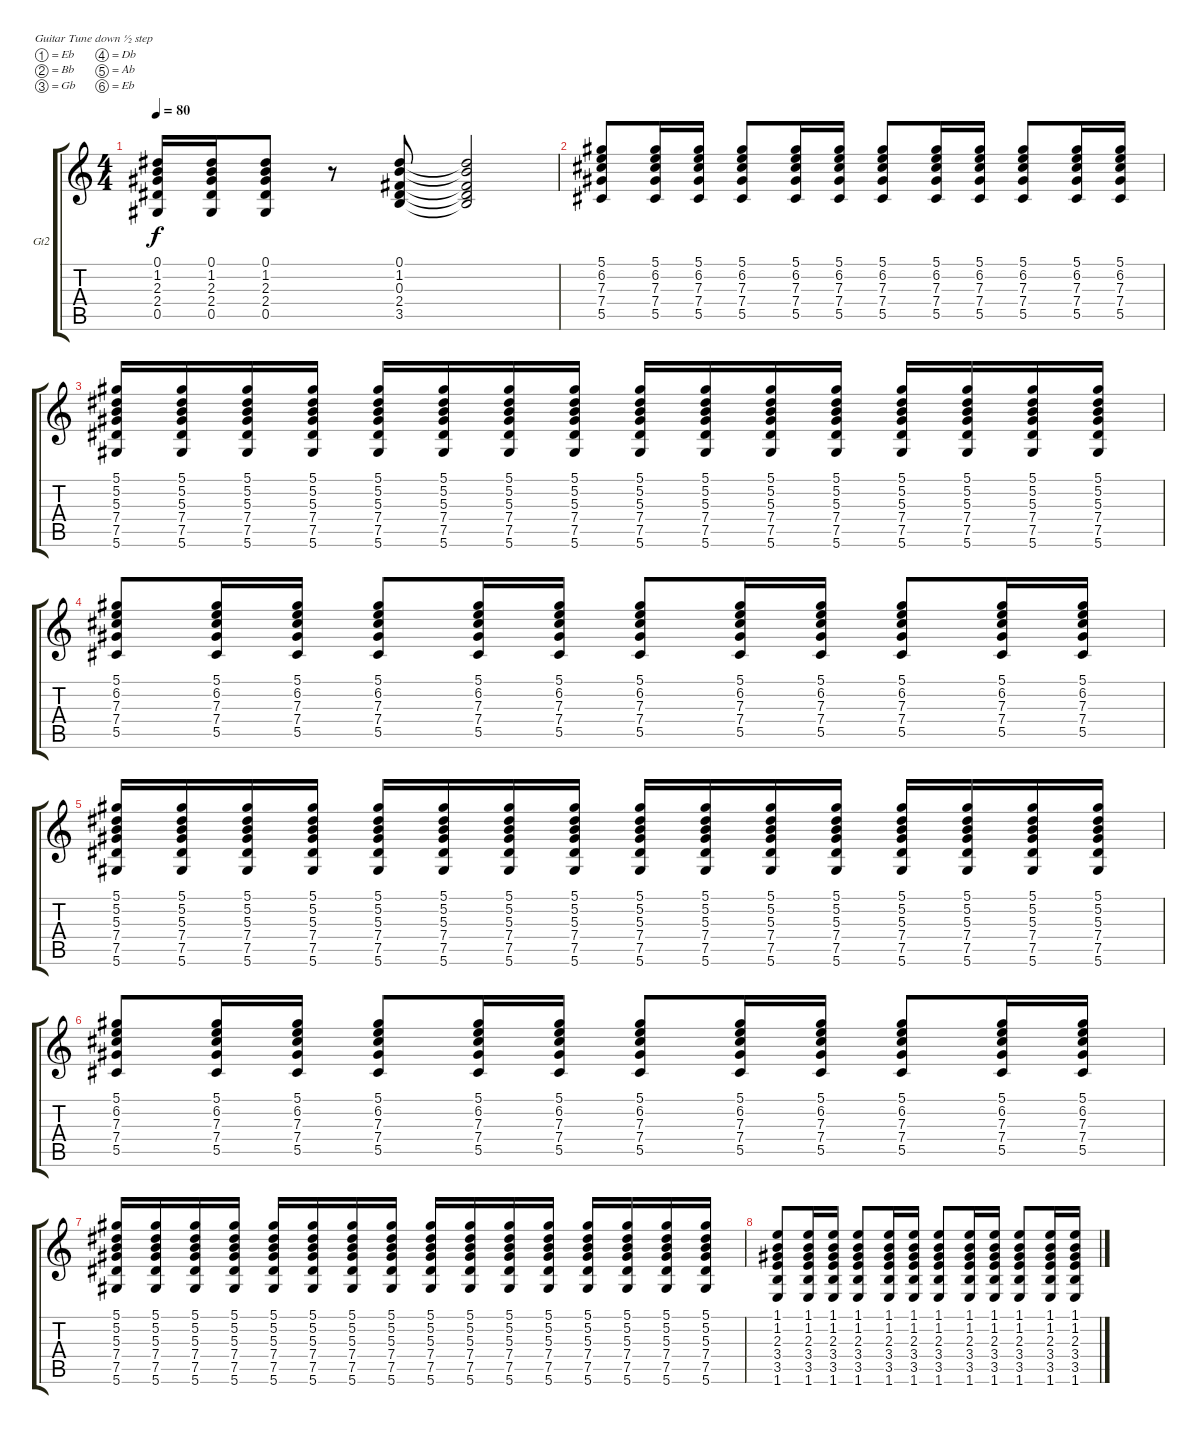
\defaultSystemsLayout 4
\bracketExtendMode groupsimilarinstruments
\firstSystemTrackNameOrientation horizontal
\otherSystemsTrackNameOrientation horizontal
\track ("Holstinin" "Gt2") {instrument acousticguitarsteel}
\staff {score tabs}
\tuning (Eb4 Bb3 Gb3 Db3 Ab2 Eb2)
\ts (4 4)
\tempo 80
\clef g2
\ks c
(0.5 2.4 2.3 1.2 0.1).16{dy f} (0.5 2.4 2.3 1.2 0.1).16 (0.5 2.4 2.3 1.2 0.1).8 r.8 (3.5 2.4 0.3 1.2 0.1).8 (3.5{t} 2.4{t} 0.3{t} 1.2{t} 0.1{t}).2 |
(5.1 6.2 7.3 7.4 5.5).8 (5.1 7.4 7.3 6.2 5.5).16 (5.1 7.4 7.3 6.2 5.5).16 (5.1 6.2 7.3 7.4 5.5).8 (5.1 7.4 7.3 6.2 5.5).16 (5.1 7.4 7.3 6.2 5.5).16 (5.1 6.2 7.3 7.4 5.5).8 (5.1 7.4 7.3 6.2 5.5).16 (5.1 7.4 7.3 6.2 5.5).16 (5.1 6.2 7.3 7.4 5.5).8 (5.1 7.4 7.3 6.2 5.5).16 (5.1 7.4 7.3 6.2 5.5).16 |
\scale
0.333333 (5.6 7.5 7.4 5.3 5.2 5.1).16 (5.6 7.5 7.4 5.3 5.2 5.1).16 (5.6 7.5 7.4 5.3 5.2 5.1).16 (5.6 7.5 7.4 5.3 5.2 5.1).16 (5.6 7.5 7.4 5.3 5.2 5.1).16 (5.6 7.5 7.4 5.3 5.2 5.1).16 (5.6 7.5 7.4 5.3 5.2 5.1).16 (5.6 7.5 7.4 5.3 5.2 5.1).16 (5.6 7.5 7.4 5.3 5.2 5.1).16 (5.6 7.5 7.4 5.3 5.2 5.1).16 (5.6 7.5 7.4 5.3 5.2 5.1).16 (5.6 7.5 7.4 5.3 5.2 5.1).16 (5.6 7.5 7.4 5.3 5.2 5.1).16 (5.6 7.5 7.4 5.3 5.2 5.1).16 (5.6 7.5 7.4 5.3 5.2 5.1).16 (5.6 7.5 7.4 5.3 5.2 5.1).16 |
\scale
0.333333 (5.1 6.2 7.3 7.4 5.5).8 (5.1 7.4 7.3 6.2 5.5).16 (5.1 7.4 7.3 6.2 5.5).16 (5.1 6.2 7.3 7.4 5.5).8 (5.1 7.4 7.3 6.2 5.5).16 (5.1 7.4 7.3 6.2 5.5).16 (5.1 6.2 7.3 7.4 5.5).8 (5.1 7.4 7.3 6.2 5.5).16 (5.1 7.4 7.3 6.2 5.5).16 (5.1 6.2 7.3 7.4 5.5).8 (5.1 7.4 7.3 6.2 5.5).16 (5.1 7.4 7.3 6.2 5.5).16 |
\scale
0.333333 (5.6 7.5 7.4 5.3 5.2 5.1).16 (5.6 7.5 7.4 5.3 5.2 5.1).16 (5.6 7.5 7.4 5.3 5.2 5.1).16 (5.6 7.5 7.4 5.3 5.2 5.1).16 (5.6 7.5 7.4 5.3 5.2 5.1).16 (5.6 7.5 7.4 5.3 5.2 5.1).16 (5.6 7.5 7.4 5.3 5.2 5.1).16 (5.6 7.5 7.4 5.3 5.2 5.1).16 (5.6 7.5 7.4 5.3 5.2 5.1).16 (5.6 7.5 7.4 5.3 5.2 5.1).16 (5.6 7.5 7.4 5.3 5.2 5.1).16 (5.6 7.5 7.4 5.3 5.2 5.1).16 (5.6 7.5 7.4 5.3 5.2 5.1).16 (5.6 7.5 7.4 5.3 5.2 5.1).16 (5.6 7.5 7.4 5.3 5.2 5.1).16 (5.6 7.5 7.4 5.3 5.2 5.1).16 |
\scale
0.333333 (5.1 6.2 7.3 7.4 5.5).8 (5.1 7.4 7.3 6.2 5.5).16 (5.1 7.4 7.3 6.2 5.5).16 (5.1 6.2 7.3 7.4 5.5).8 (5.1 7.4 7.3 6.2 5.5).16 (5.1 7.4 7.3 6.2 5.5).16 (5.1 6.2 7.3 7.4 5.5).8 (5.1 7.4 7.3 6.2 5.5).16 (5.1 7.4 7.3 6.2 5.5).16 (5.1 6.2 7.3 7.4 5.5).8 (5.1 7.4 7.3 6.2 5.5).16 (5.1 7.4 7.3 6.2 5.5).16 |
\scale
0.333333 (5.6 7.5 7.4 5.3 5.2 5.1).16 (5.6 7.5 7.4 5.3 5.2 5.1).16 (5.6 7.5 7.4 5.3 5.2 5.1).16 (5.6 7.5 7.4 5.3 5.2 5.1).16 (5.6 7.5 7.4 5.3 5.2 5.1).16 (5.6 7.5 7.4 5.3 5.2 5.1).16 (5.6 7.5 7.4 5.3 5.2 5.1).16 (5.6 7.5 7.4 5.3 5.2 5.1).16 (5.6 7.5 7.4 5.3 5.2 5.1).16 (5.6 7.5 7.4 5.3 5.2 5.1).16 (5.6 7.5 7.4 5.3 5.2 5.1).16 (5.6 7.5 7.4 5.3 5.2 5.1).16 (5.6 7.5 7.4 5.3 5.2 5.1).16 (5.6 7.5 7.4 5.3 5.2 5.1).16 (5.6 7.5 7.4 5.3 5.2 5.1).16 (5.6 7.5 7.4 5.3 5.2 5.1).16 |
\scale
0.333333 (1.1 1.2 2.3 3.4 3.5 1.6).8 (1.1 3.4 2.3 1.2 1.6 3.5).16 (1.1 3.4 2.3 1.2 1.6 3.5).16 (1.1 1.2 2.3 3.4 3.5 1.6).8 (1.1 3.4 2.3 1.2 1.6 3.5).16 (1.1 3.4 2.3 1.2 1.6 3.5).16 (1.1 1.2 2.3 3.4 3.5 1.6).8 (1.1 3.4 2.3 1.2 1.6 3.5).16 (1.1 3.4 2.3 1.2 1.6 3.5).16 (1.1 1.2 2.3 3.4 3.5 1.6).8 (1.1 3.4 2.3 1.2 1.6 3.5).16 (1.1 3.4 2.3 1.2 1.6 3.5).16
